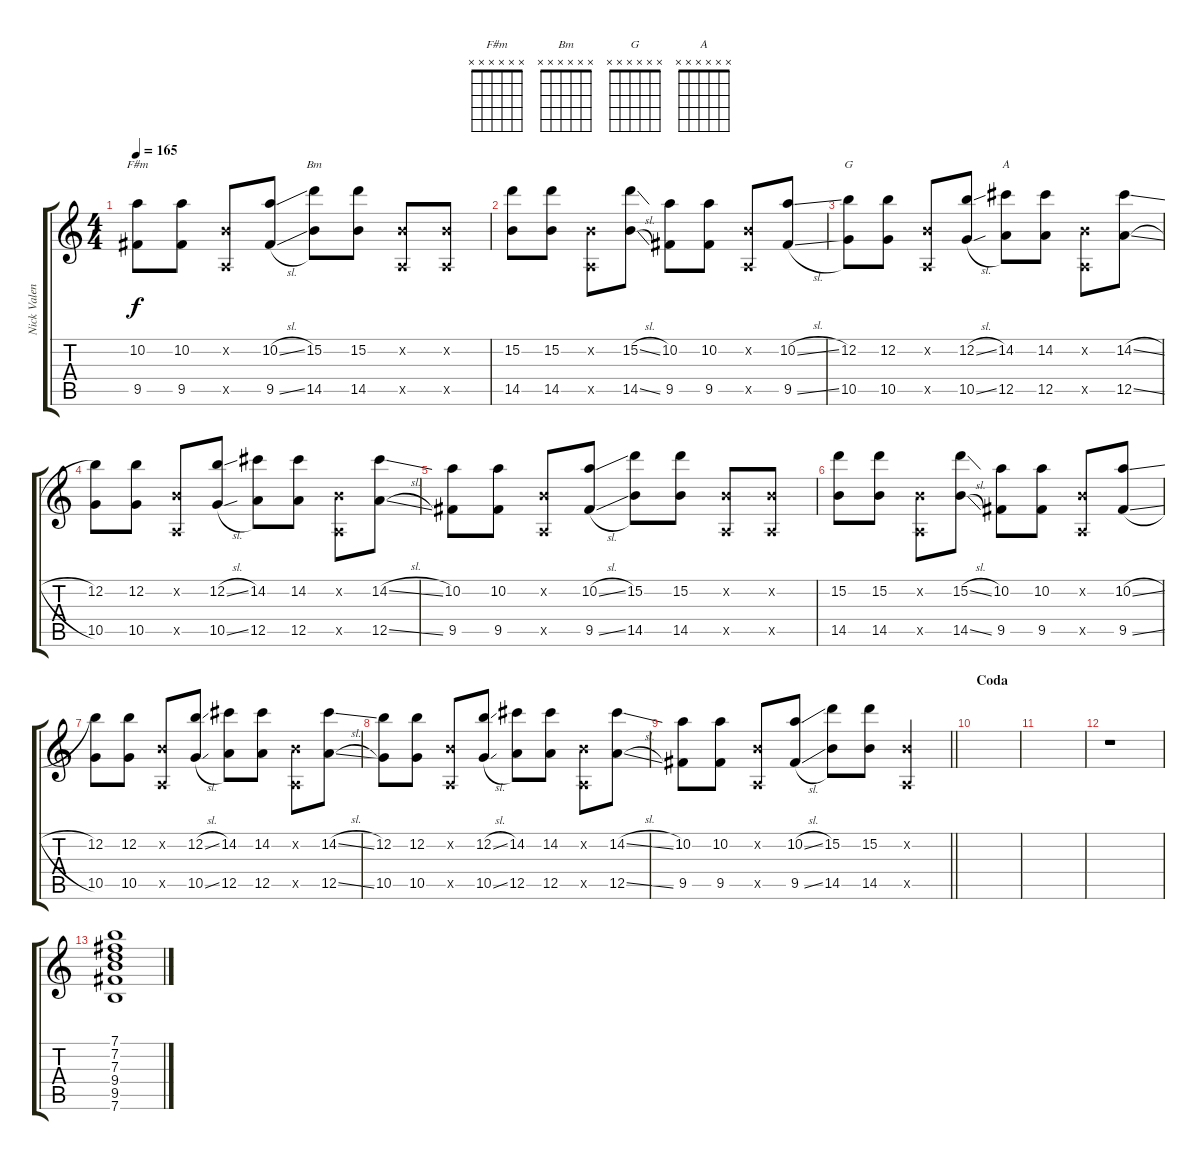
\track ("Nick Valensi" "Nick Valen") {instrument overdrivenguitar}
\staff {score tabs}
\tuning (E4 B3 G3 D3 A2 E2) {hide}
\chord ("F#m" x x x x x x)
\chord ("Bm" x x x x x x)
\chord ("G" x x x x x x)
\chord ("A" x x x x x x)
\ts (4 4)
\tempo 165
\clef g2
\ks c
(10.2 9.5).8{ch "F#m" dy f} (10.2 9.5).8 (0.2{x} 0.5{x}).8 (10.2{sl} 9.5{sl}).8 (15.2 14.5).8{ch "Bm"} (15.2 14.5).8 (0.2{x} 0.5{x}).8 (0.2{x} 0.5{x}).8 |
(15.2 14.5).8 (15.2 14.5).8 (0.2{x} 0.5{x}).8 (15.2{sl} 14.5{sl}).8 (10.2 9.5).8 (10.2 9.5).8 (0.2{x} 0.5{x}).8 (10.2{sl} 9.5{sl}).8 |
(12.2 10.5).8{ch "G"} (12.2 10.5).8 (0.2{x} 0.5{x}).8 (12.2{sl} 10.5{sl}).8 (14.2 12.5).8{ch "A"} (14.2 12.5).8 (0.2{x} 0.5{x}).8 (14.2{sl} 12.5{sl}).8 |
(12.2 10.5).8 (12.2 10.5).8 (0.2{x} 0.5{x}).8 (12.2{sl} 10.5{sl}).8 (14.2 12.5).8 (14.2 12.5).8 (0.2{x} 0.5{x}).8 (14.2{sl} 12.5{sl}).8 |
(10.2 9.5).8 (10.2 9.5).8 (0.2{x} 0.5{x}).8 (10.2{sl} 9.5{sl}).8 (15.2 14.5).8 (15.2 14.5).8 (0.2{x} 0.5{x}).8 (0.2{x} 0.5{x}).8 |
(15.2 14.5).8 (15.2 14.5).8 (0.2{x} 0.5{x}).8 (15.2{sl} 14.5{sl}).8 (10.2 9.5).8 (10.2 9.5).8 (0.2{x} 0.5{x}).8 (10.2{sl} 9.5{sl}).8 |
(12.2 10.5).8 (12.2 10.5).8 (0.2{x} 0.5{x}).8 (12.2{sl} 10.5{sl}).8 (14.2 12.5).8 (14.2 12.5).8 (0.2{x} 0.5{x}).8 (14.2{sl} 12.5{sl}).8 |
(12.2 10.5).8 (12.2 10.5).8 (0.2{x} 0.5{x}).8 (12.2{sl} 10.5{sl}).8 (14.2 12.5).8 (14.2 12.5).8 (0.2{x} 0.5{x}).8 (14.2{sl} 12.5{sl}).8 |
\barLineRight lightlight
(10.2 9.5).8 (10.2 9.5).8 (0.2{x} 0.5{x}).8 (10.2{sl} 9.5{sl}).8 (15.2 14.5).8 (15.2 14.5).8 (0.2{x} 0.5{x}).4 |
\section ("" "Coda")
|
|
r.1 |
(7.1 7.2 7.3 9.4 9.5 7.6).1{volume 16}
